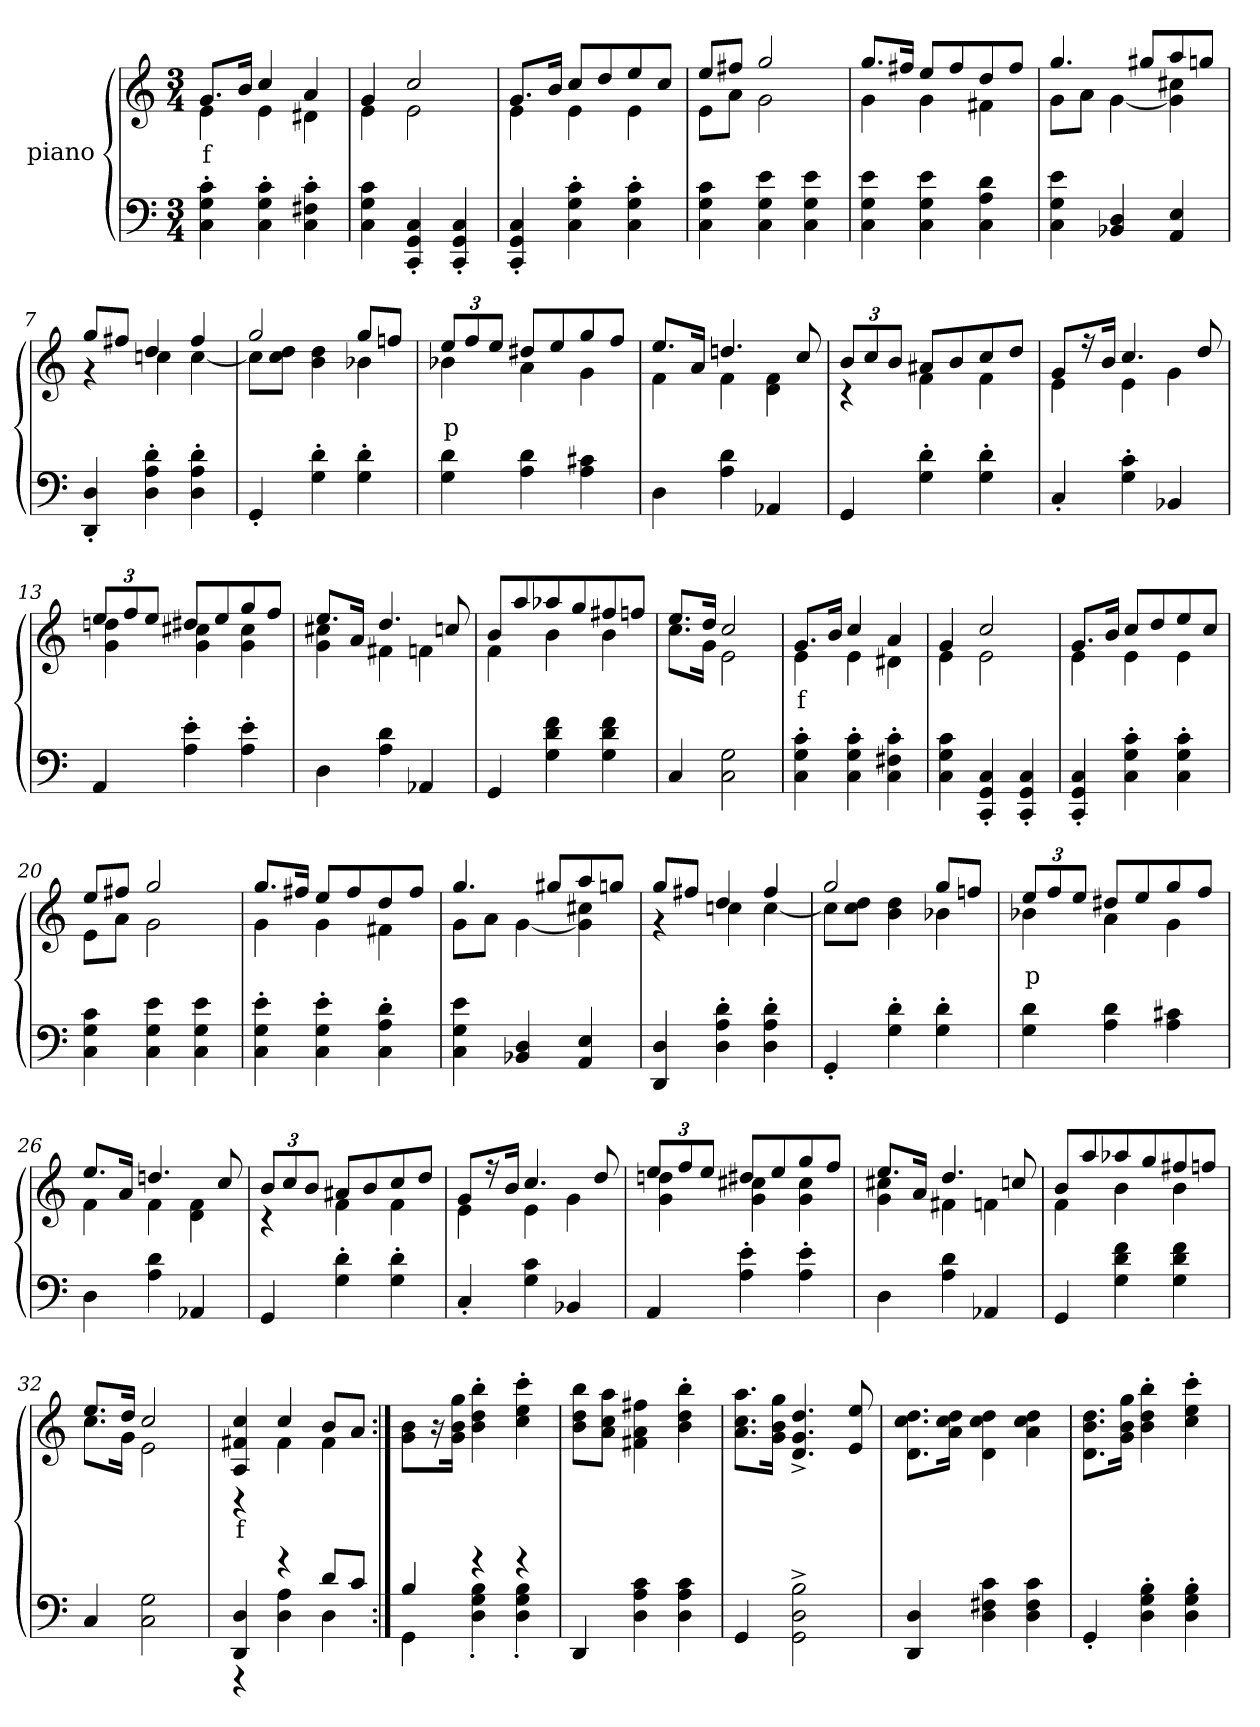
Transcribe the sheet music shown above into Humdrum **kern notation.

**kern	**kern	**text
*part2	*part1	*part1
*staff2	*staff1	*staff1
*	*I"piano	*
*clefF4	*clefG2	*
*k[]	*k[]	*
*C:	*C:	*
*M3/4	*M3/4	*
=1	=1	=1
*	*^	*
4C\'> 4G\'> 4c\'>	8.g/L	4e\	f
.	16b/Jk	.	.
4C\'> 4G\'> 4c\'>	4cc/	4e\	.
4C\'> 4F#X\'> 4c\'>	4a/	4d#X\	.
=2	=2	=2	=2
4C\ 4G\ 4c\	4g/	4e\	.
4CC/'> 4GG/'> 4C/'>	2cc/	2e\	.
4CC/'> 4GG/'> 4C/'>	.	.	.
=3	=3	=3	=3
4CC/'> 4GG/'> 4C/'>	8.g/L	4e\	.
.	16b/Jk	.	.
4C\'> 4G\'> 4c\'>	8cc/L	4e\	.
.	8dd/	.	.
4C\'> 4G\'> 4c\'>	8ee/	4e\	.
.	8cc/J	.	.
=4	=4	=4	=4
4C\ 4G\ 4c\	8ee/L	8e\L	.
.	8ff#X/J	8a\J	.
4C\ 4G\ 4e\	2gg/	2g\	.
4C\ 4G\ 4e\	.	.	.
=5	=5	=5	=5
4C\ 4G\ 4e\	8.gg/L	4g\	.
.	16ff#X/Jk	.	.
4C\ 4G\ 4e\	8ee/L	4g\	.
.	8ff#/	.	.
4C\ 4A\ 4d\	8dd/	4f#\	.
.	8ff#/J	.	.
=6	=6	=6	=6
4C\ 4G\ 4e\	4.gg/	8g\L	.
.	.	8a\J	.
4BB-X/ 4D/	.	[4g\	.
.	8gg#X/L	.	.
4AA/ 4E/	8aa/	4g\] 4cc#X\	.
.	8ggn/J	.	.
=7	=7	=7	=7
4DD/'> 4D/'>	8gg/L	4r	.
.	8ff#X/J	.	.
4D\'> 4A\'> 4d\'>	4dd/	4ccn\	.
4D\'> 4A\'> 4d\'>	4ff#/	[4cc\	.
=8	=8	=8	=8
4GG'>/	2gg/	8cc\L]	.
.	.	8cc\ 8dd\J	.
4G\'> 4d\'>	.	4b\ 4dd\	.
4G\'> 4d\'>	8gg/L	4b-X\	.
.	8ffn/J	.	.
=9	=9	=9	=9
4G\ 4d\	12ee/L	4b-X\	p
.	12ff/	.	.
.	12ee/J	.	.
4A\ 4d\	8dd#X/L	4a\	.
.	8ee/	.	.
4A\ 4c#X\	8gg/	4g\	.
.	8ff/J	.	.
=10	=10	=10	=10
4D\	8.ee/L	4f\	.
.	16a/Jk	.	.
4A\ 4d\	4.ddn/	4f\	.
4AA-X/	.	4d\ 4f\	.
.	8cc/	.	.
=11	=11	=11	=11
4GG/	12b/L	4r	.
.	12cc/	.	.
.	12b/J	.	.
4G\'> 4d\'>	8a#X/L	4f\	.
.	8b/	.	.
4G\'> 4d\'>	8cc/	4f\	.
.	8dd/J	.	.
=12	=12	=12	=12
4C'>/	8g/L	4e\	.
.	16r	.	.
.	16b/Jk	.	.
4G\'> 4c\'>	4.cc/	4e\	.
4BB-X/	.	4g\	.
.	8dd/	.	.
=13	=13	=13	=13
4AA/	12ee/L	4g\ 4ddn\	.
.	12ff/	.	.
.	12ee/J	.	.
4A\'> 4e\'>	8dd#X/L	4g\ 4cc#X\	.
.	8ee/	.	.
4A\'> 4e\'>	8gg/	4g\ 4cc#\	.
.	8ff/J	.	.
=14	=14	=14	=14
4D\	8.ee/L	4g\ 4cc#X\	.
.	16a/Jk	.	.
4A\ 4d\	4.dd/	4f#X\	.
4AA-X/	.	4fn\	.
.	8ccn/	.	.
=15	=15	=15	=15
4GG/	8b/L	4f\	.
.	8aa/	.	.
4G\ 4d\ 4f\	8aa-X/	4b\	.
.	8gg/	.	.
4G\ 4d\ 4f\	8ff#X/	4b\	.
.	8ffn/J	.	.
=16	=16	=16	=16
4C/	8.ee/L	8.cc\L	.
.	16dd/Jk	16g\Jk	.
2C\ 2G\	2cc/	2e\	.
=17	=17	=17	=17
4C\'> 4G\'> 4c\'>	8.g/L	4e\	f
.	16b/Jk	.	.
4C\'> 4G\'> 4c\'>	4cc/	4e\	.
4C\'> 4F#X\'> 4c\'>	4a/	4d#X\	.
=18	=18	=18	=18
4C\ 4G\ 4c\	4g/	4e\	.
4CC/'> 4GG/'> 4C/'>	2cc/	2e\	.
4CC/'> 4GG/'> 4C/'>	.	.	.
=19	=19	=19	=19
4CC/'> 4GG/'> 4C/'>	8.g/L	4e\	.
.	16b/Jk	.	.
4C\'> 4G\'> 4c\'>	8cc/L	4e\	.
.	8dd/	.	.
4C\'> 4G\'> 4c\'>	8ee/	4e\	.
.	8cc/J	.	.
=20	=20	=20	=20
4C\ 4G\ 4c\	8ee/L	8e\L	.
.	8ff#X/J	8a\J	.
4C\ 4G\ 4e\	2gg/	2g\	.
4C\ 4G\ 4e\	.	.	.
=21	=21	=21	=21
4C\'> 4G\'> 4e\'>	8.gg/L	4g\	.
.	16ff#X/Jk	.	.
4C\'> 4G\'> 4e\'>	8ee/L	4g\	.
.	8ff#/	.	.
4C\'> 4A\'> 4d\'>	8dd/	4f#\	.
.	8ff#/J	.	.
=22	=22	=22	=22
4C\ 4G\ 4e\	4.gg/	8g\L	.
.	.	8a\J	.
4BB-X/ 4D/	.	[4g\	.
.	8gg#X/L	.	.
4AA/ 4E/	8aa/	4g\] 4cc#X\	.
.	8ggn/J	.	.
=23	=23	=23	=23
4DD/ 4D/	8gg/L	4r	.
.	8ff#X/J	.	.
4D\'> 4A\'> 4d\'>	4dd/	4ccn\	.
4D\'> 4A\'> 4d\'>	4ff#/	[4cc\	.
=24	=24	=24	=24
4GG'>/	2gg/	8cc\L]	.
.	.	8cc\ 8dd\J	.
4G\'> 4d\'>	.	4b\ 4dd\	.
4G\'> 4d\'>	8gg/L	4b-X\	.
.	8ffn/J	.	.
=25	=25	=25	=25
4G\ 4d\	12ee/L	4b-X\	p
.	12ff/	.	.
.	12ee/J	.	.
4A\ 4d\	8dd#X/L	4a\	.
.	8ee/	.	.
4A\ 4c#X\	8gg/	4g\	.
.	8ff/J	.	.
=26	=26	=26	=26
4D\	8.ee/L	4f\	.
.	16a/Jk	.	.
4A\ 4d\	4.ddn/	4f\	.
4AA-X/	.	4d\ 4f\	.
.	8cc/	.	.
=27	=27	=27	=27
4GG/	12b/L	4r	.
.	12cc/	.	.
.	12b/J	.	.
4G\'> 4d\'>	8a#X/L	4f\	.
.	8b/	.	.
4G\'> 4d\'>	8cc/	4f\	.
.	8dd/J	.	.
=28	=28	=28	=28
4C'>/	8g/L	4e\	.
.	16r	.	.
.	16b/Jk	.	.
4G\ 4c\	4.cc/	4e\	.
4BB-X/	.	4g\	.
.	8dd/	.	.
=29	=29	=29	=29
4AA/	12ee/L	4g\ 4ddn\	.
.	12ff/	.	.
.	12ee/J	.	.
4A\'> 4e\'>	8dd#X/L	4g\ 4cc#X\	.
.	8ee/	.	.
4A\'> 4e\'>	8gg/	4g\ 4cc#\	.
.	8ff/J	.	.
=30	=30	=30	=30
4D\	8.ee/L	4g\ 4cc#X\	.
.	16a/Jk	.	.
4A\ 4d\	4.dd/	4f#X\	.
4AA-X/	.	4fn\	.
.	8ccn/	.	.
=31	=31	=31	=31
4GG/	8b/L	4f\	.
.	8aa/	.	.
4G\ 4d\ 4f\	8aa-X/	4b\	.
.	8gg/	.	.
4G\ 4d\ 4f\	8ff#X/	4b\	.
.	8ffn/J	.	.
=32	=32	=32	=32
4C/	8.ee/L	8.cc\L	.
.	16dd/Jk	16g\Jk	.
2C\ 2G\	2cc/	2e\	.
=33	=33	=33	=33
*^	*	*	*
4DD/ 4D/	4r	4A/ 4f#X/ 4cc/	4r	f
4r	4D\ 4A\	4cc/	4f#\	.
8d/L	4D\	8b/L	4f#\	.
8c/J	.	8a/J	.	.
*	*	*v	*v	*
=34:|!	=34:|!	=34:|!	=34:|!
4B/	4GG\	8g\ 8b\L	.
.	.	16r	.
.	.	16g\ 16b\ 16gg\Jk	.
4r	4D\'> 4G\'> 4B\'>	4b\'> 4dd\'> 4bb\'>	.
4r	4D\'> 4G\'> 4B\'>	4cc\'> 4ee\'> 4ccc\'>	.
*v	*v	*	*
=35	=35	=35
4DD/	8b\ 8dd\ 8bb\L	.
.	8a\ 8cc\ 8aa\J	.
4D\ 4A\ 4c\	4f#X\ 4a\ 4ff#X\	.
4D\ 4A\ 4c\	4b\'> 4dd\'> 4bb\'>	.
=36	=36	=36
4GG/	8.a\ 8.cc\ 8.aa\L	.
.	16g\ 16b\ 16gg\Jk	.
2GG\^> 2D\^> 2B\^>	4.d/^> 4.g/^> 4.dd/^>	.
.	8e/ 8ee/	.
=37	=37	=37
4DD/ 4D/	8.d\ 8.cc\ 8.dd\L	.
.	16a\ 16cc\ 16dd\Jk	.
4D\ 4F#X\ 4c\	4d\ 4cc\ 4dd\	.
4D\ 4F#\ 4c\	4a\ 4cc\ 4dd\	.
=38	=38	=38
4GG'>/	8.d\ 8.b\ 8.dd\L	.
.	16g\ 16b\ 16gg\Jk	.
4D\'> 4G\'> 4B\'>	4b\'> 4dd\'> 4bb\'>	.
4D\'> 4G\'> 4B\'>	4cc\'> 4ee\'> 4ccc\'>	.
=	=	=
*-	*-	*-
